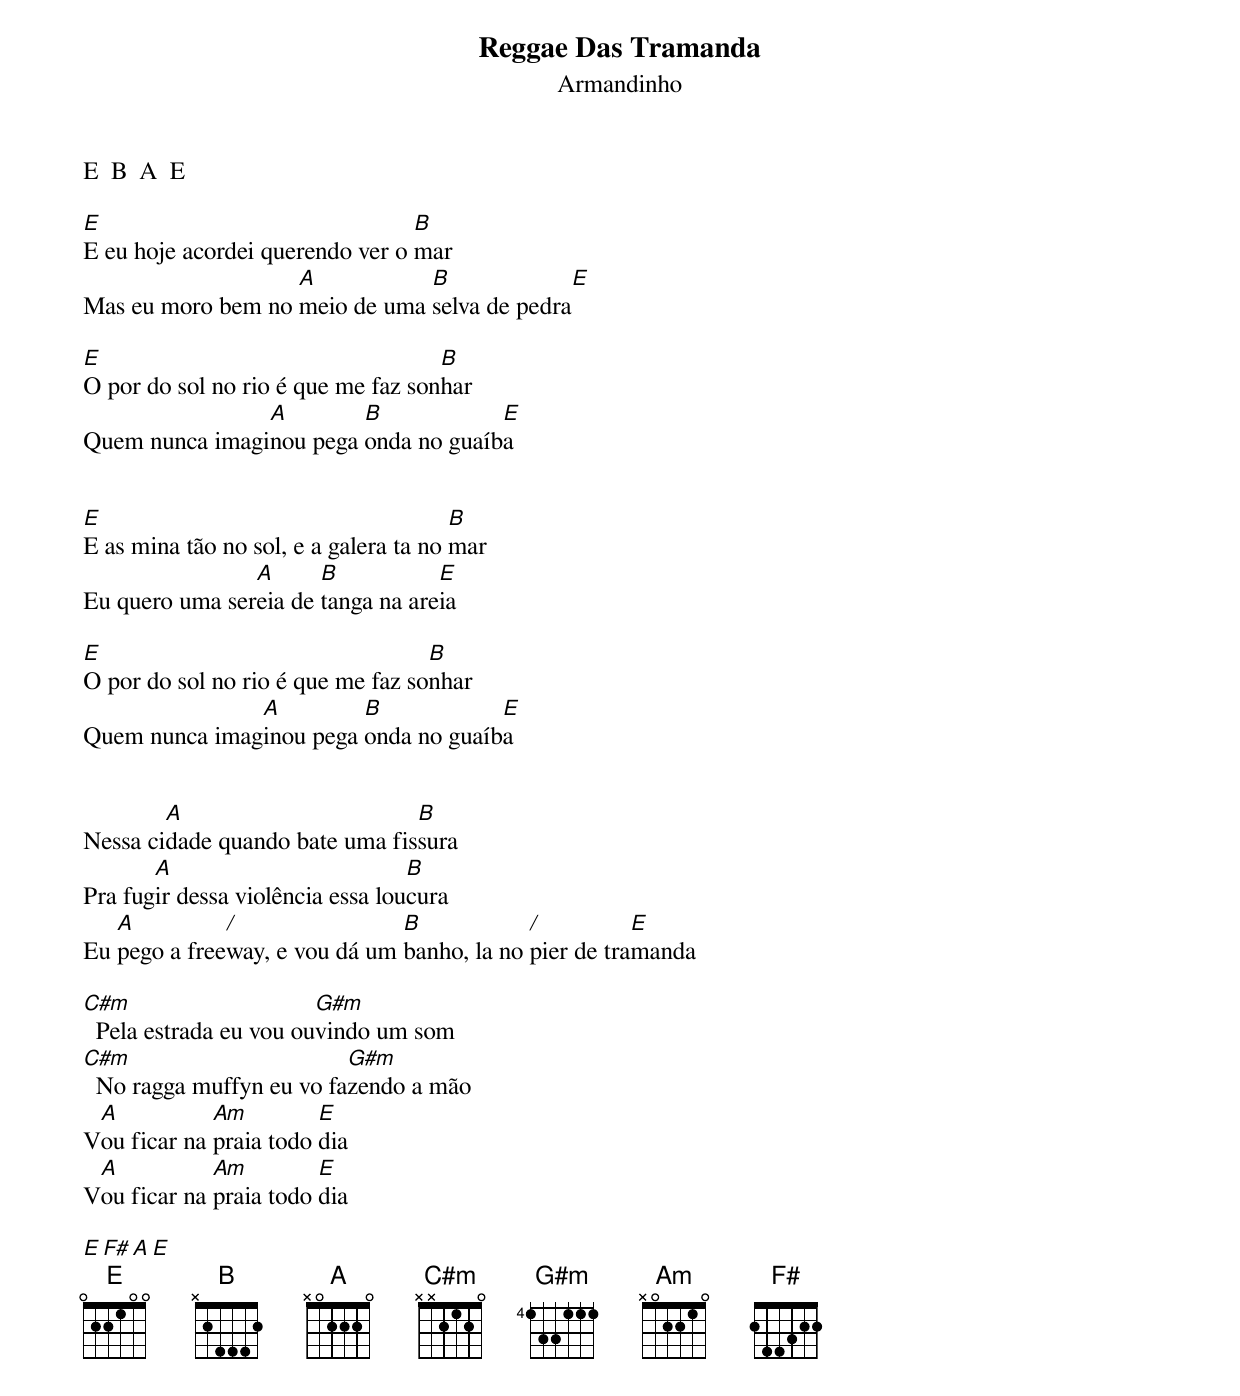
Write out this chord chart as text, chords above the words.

Reggae Das Tramanda
Armandinho

E  B  A  E

E                                B
E eu hoje acordei querendo ver o mar
                   A           B              E
Mas eu moro bem no meio de uma selva de pedra

E                                   B
O por do sol no rio é que me faz sonhar
                A        B            E
Quem nunca imaginou pega onda no guaíba


E                                      B
E as mina tão no sol, e a galera ta no mar
                A      B           E
Eu quero uma sereia de tanga na areia

E                                  B
O por do sol no rio é que me faz sonhar
               A         B            E
Quem nunca imaginou pega onda no guaíba


        A                       B
Nessa cidade quando bate uma fissura
       A                          B
Pra fugir dessa violência essa loucura
   A          /                B            /          E
Eu pego a freeway, e vou dá um banho, la no pier de tramanda

C#m                     G#m
  Pela estrada eu vou ouvindo um som
C#m                       G#m
  No ragga muffyn eu vo fazendo a mão
 A           Am         E
Vou ficar na praia todo dia
 A           Am         E
Vou ficar na praia todo dia

E  F#  A  E
